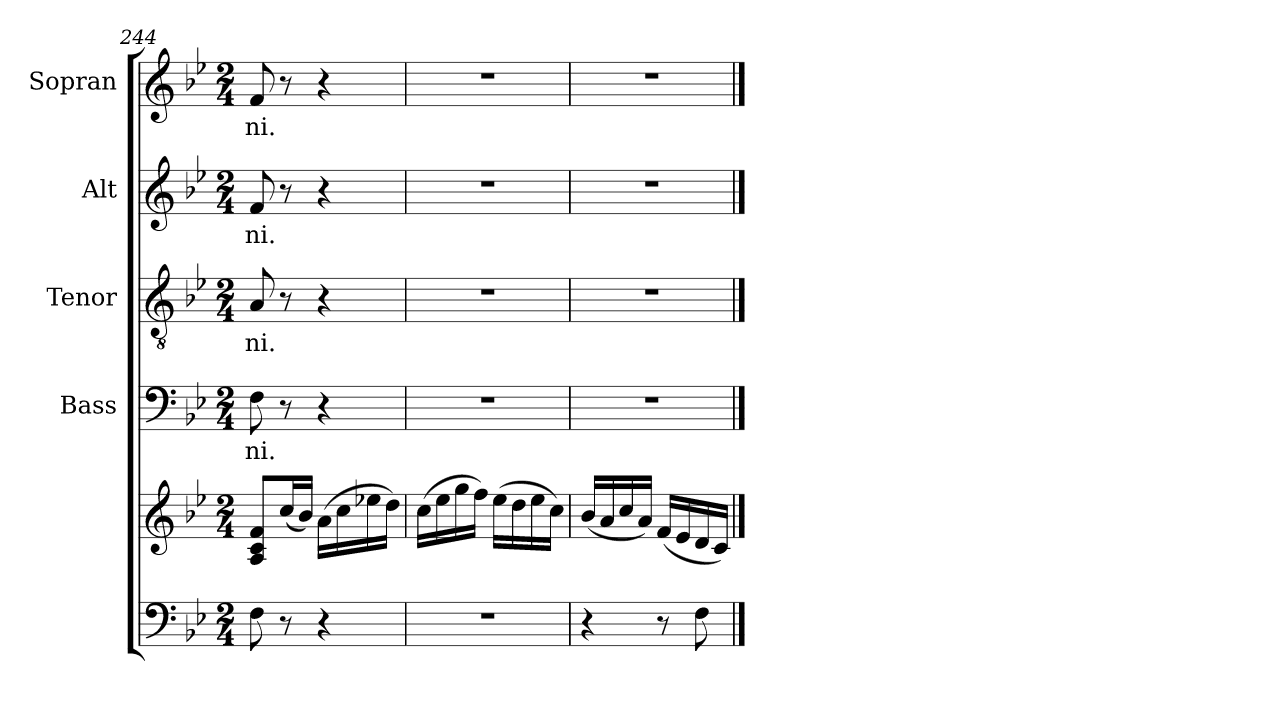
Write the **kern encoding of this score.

**kern	**kern	**kern	**text	**kern	**text	**kern	**text	**kern	**text
*part5	*part5	*part4	*part4	*part3	*part3	*part2	*part2	*part1	*part1
*staff6	*staff5	*staff4	*staff4	*staff3	*staff3	*staff2	*staff2	*staff1	*staff1
*	*	*I"Bass	*	*I"Tenor	*	*I"Alt	*	*I"Sopran	*
*	*	*I'B.	*	*I'T.	*	*I'A.	*	*I'S.	*
*clefF4	*clefG2	*clefF4	*	*clefGv2	*	*clefG2	*	*clefG2	*
*k[b-e-]	*k[b-e-]	*k[b-e-]	*	*k[b-e-]	*	*k[b-e-]	*	*k[b-e-]	*
*B-:	*B-:	*B-:	*	*B-:	*	*B-:	*	*B-:	*
*M2/4	*M2/4	*M2/4	*	*M2/4	*	*M2/4	*	*M2/4	*
=244	=244	=244	=244	=244	=244	=244	=244	=244	=244
!	!	!	!LO:LY:b	!	!LO:LY:b	!	!LO:LY:b	!	!LO:LY:b
8F\	8A/ 8c/ 8f/L	8F\	-ni.	8A/	-ni.	8f/	-ni.	8f/	-ni.
8r	(<16cc/L	8r	.	8r	.	8r	.	8r	.
.	16b-/JJ)	.	.	.	.	.	.	.	.
4r	(>16a\LL	4r	.	4r	.	4r	.	4r	.
.	16cc\	.	.	.	.	.	.	.	.
.	16ee-X\	.	.	.	.	.	.	.	.
.	16dd\JJ)	.	.	.	.	.	.	.	.
=245	=245	=245	=245	=245	=245	=245	=245	=245	=245
2r	(>16cc\LL	2r	.	2r	.	2r	.	2r	.
.	16ee-\	.	.	.	.	.	.	.	.
.	16gg\	.	.	.	.	.	.	.	.
.	16ff\JJ)	.	.	.	.	.	.	.	.
.	(>16ee-\LL	.	.	.	.	.	.	.	.
.	16dd\	.	.	.	.	.	.	.	.
.	16ee-\	.	.	.	.	.	.	.	.
.	16cc\JJ)	.	.	.	.	.	.	.	.
=246	=246	=246	=246	=246	=246	=246	=246	=246	=246
4r	(<16b-/LL	2r	.	2r	.	2r	.	2r	.
.	16a/	.	.	.	.	.	.	.	.
.	16cc/	.	.	.	.	.	.	.	.
.	16a/JJ)	.	.	.	.	.	.	.	.
8r	(<16f/LL	.	.	.	.	.	.	.	.
.	16e-/	.	.	.	.	.	.	.	.
8F\	16d/	.	.	.	.	.	.	.	.
.	16c/JJ)	.	.	.	.	.	.	.	.
==	==	==	==	==	==	==	==	==	==
*-	*-	*-	*-	*-	*-	*-	*-	*-	*-
